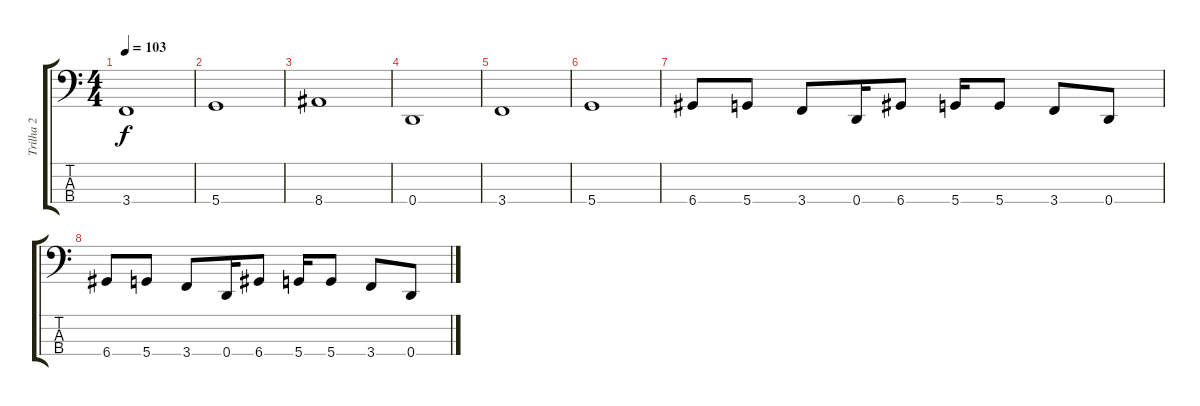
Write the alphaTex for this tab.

\track ("Trilha 2" "Trilha 2") {instrument electricbasspick}
\staff {score tabs}
\tuning (G2 D2 A1 D1) {hide}
\ts (4 4)
\tempo 103
\clef f4
\ks c
3.4.1{dy f} |
5.4.1 |
8.4.1 |
0.4.1 |
3.4.1 |
5.4.1 |
6.4.8 5.4.8 3.4.8 0.4.16 6.4.8 5.4.16 5.4.8 3.4.8 0.4.8 |
6.4.8 5.4.8 3.4.8 0.4.16 6.4.8 5.4.16 5.4.8 3.4.8 0.4.8
